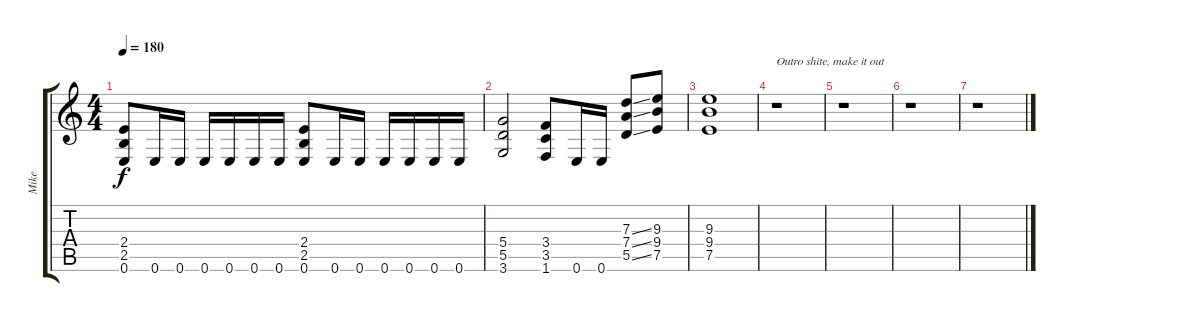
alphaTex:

\track ("Mike" "Mike") {instrument distortionguitar}
\staff {score tabs}
\tuning (E4 B3 G3 D3 A2 E2) {hide}
\ts (4 4)
\tempo 180
\clef g2
\ks c
(2.4 2.5 0.6).8{dy f} 0.6.16 0.6.16 0.6.16 0.6.16 0.6.16 0.6.16 (2.4 2.5 0.6).8 0.6.16 0.6.16 0.6.16 0.6.16 0.6.16 0.6.16 |
(5.4 5.5 3.6).2 (3.4 3.5 1.6).8 0.6.16 0.6.16 (7.3{ss} 7.4{ss} 5.5{ss}).8 (9.3 9.4 7.5).8 |
(9.3 9.4 7.5).1 |
r.1{txt "Outro shite, make it out"} |
r.1 |
r.1 |
r.1
